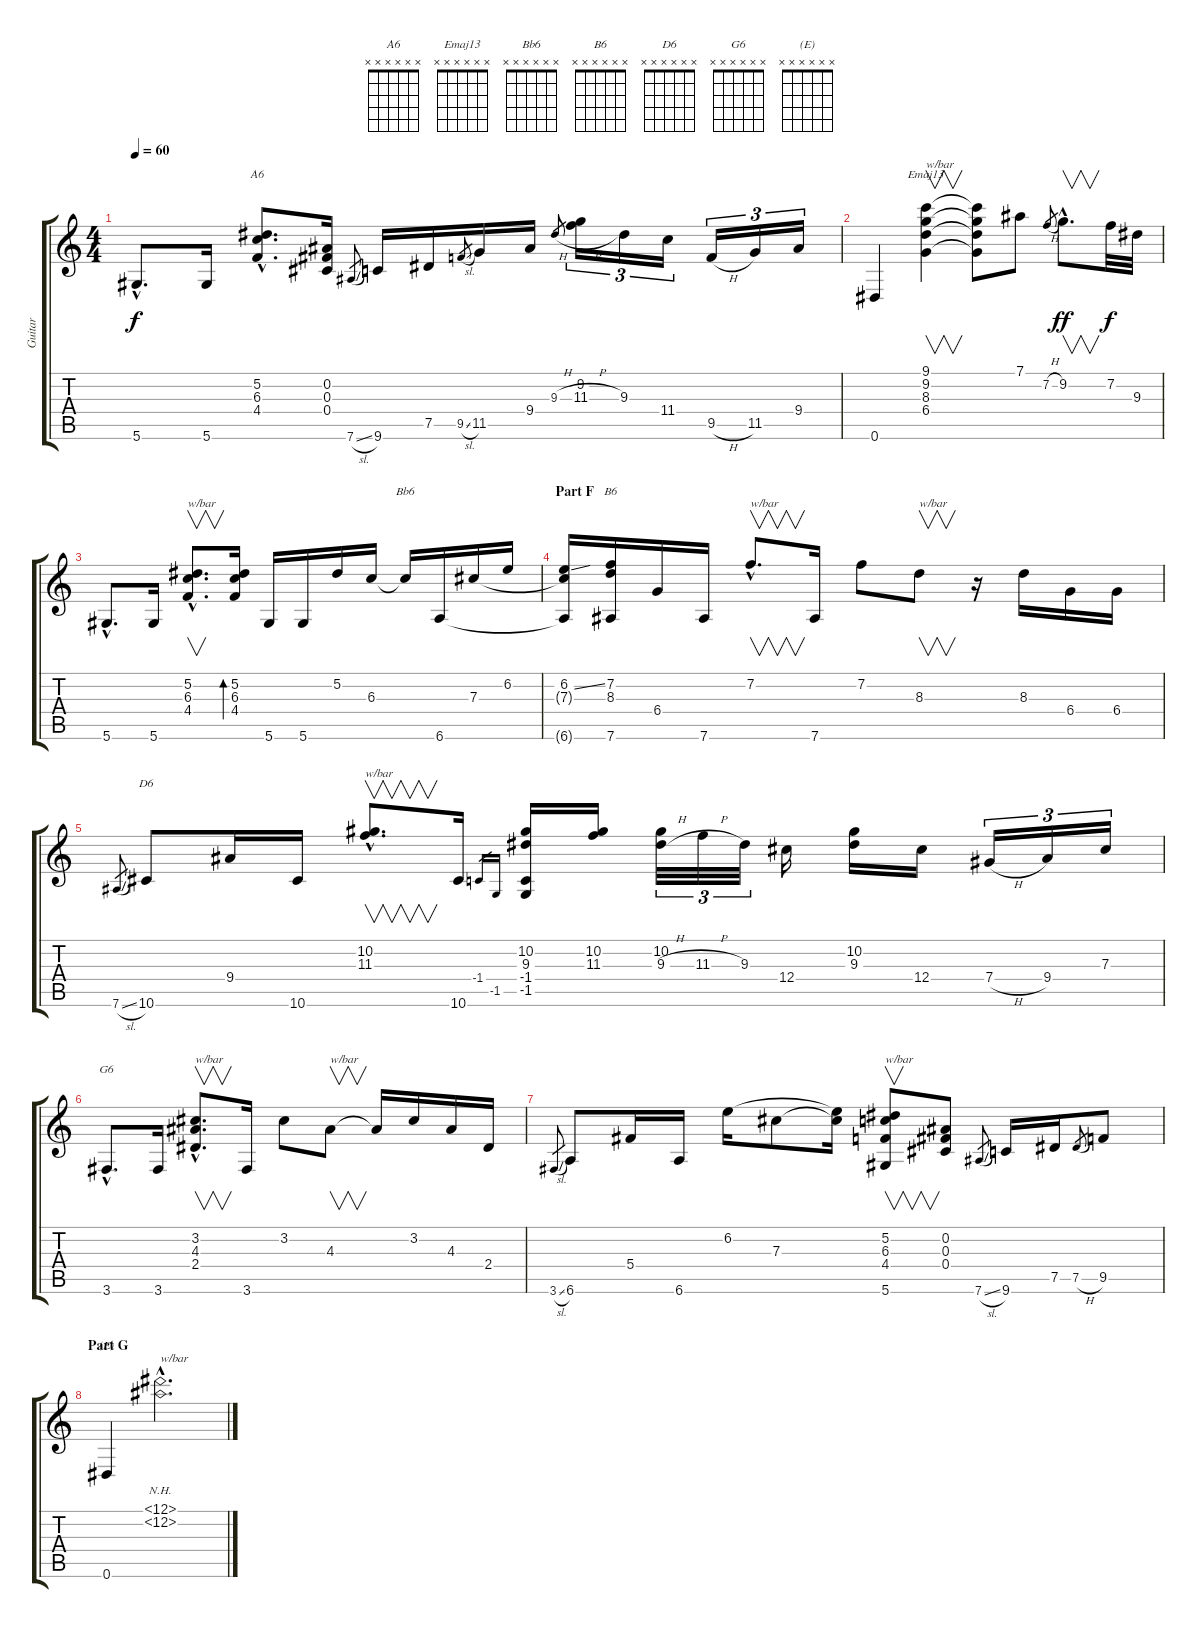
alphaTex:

\track ("Guitar" "Guitar") {instrument electricguitarjazz}
\staff {score tabs}
\tuning (Eb4 Bb3 Gb3 Db3 Ab2 Eb2) {hide}
\chord ("A6" x x x x x x) {firstfret 0}
\chord ("Emaj13" x x x x x x) {firstfret 0}
\chord ("Bb6" x x x x x x) {firstfret 0}
\chord ("B6" x x x x x x) {firstfret 0}
\chord ("D6" x x x x x x) {firstfret 0}
\chord ("G6" x x x x x x) {firstfret 0}
\chord ("(E)" x x x x x x) {firstfret 0}
\ts (4 4)
\tempo 60
\clef g2
\ks c
5.6{hac}.8{d dy f} 5.6.16 (5.2{hac} 6.3{hac} 4.4{hac}).8{d ch "A6"} (0.2 0.3 0.4).16 7.6{sl}.8{gr} 9.6.16 7.5.16 9.5{sl}.8{gr} 11.5.16 9.4.16 9.3{h}.8{gr} (9.2 11.3{h}).16{tu (3 2)} 9.3.16{tu (3 2)} 11.4.16{tu (3 2)} 9.5{h}.16{tu (3 2)} 11.5.16{tu (3 2)} 9.4.16{tu (3 2)} |
0.6.4 (9.1 9.2 8.3 6.4).4{v ch "Emaj13" txt "w/bar"} (9.1{t} 9.2{t} 8.3{t} 6.4{t}).8 7.1.8 7.2{h}.8{gr} 9.2{hac}.8{v d dy ff} 7.2.32{dy f} 9.3.32 |
5.6{hac}.8{d} 5.6.16 (5.2{hac} 6.3{hac} 4.4{hac}).8{v d txt "w/bar"} (5.2 6.3 4.4).16{bd 60} 5.6.16 5.6.16 5.2.16 6.3.16 6.3{t}.16{ch "Bb6"} 6.6.16 7.3.16 6.2.16 |
\section ("" "Part F")
(6.2{ss} 7.3{t} 6.6{t}).16 (7.2 8.3 7.6).16{ch "B6"} 6.4.16 7.6.16 7.2{hac}.8{v d txt "w/bar"} 7.6.16 7.2.8 8.3.8{v txt "w/bar"} r.16 8.3.16 6.4.16 6.4.16 |
7.6{sl}.8{gr} 10.6.8{ch "D6"} 9.4.16 10.6.16 (10.2{hac} 11.3{hac}).8{v d txt "w/bar"} 10.6.16 -1.4.16{gr} -1.5.16{gr} (10.2 9.3 -1.4 -1.5).16 (10.2 11.3).16 (10.2 9.3{h}).32{tu (3 2)} 11.3{h}.32{tu (3 2)} 9.3.32{tu (3 2)} 12.4.16 (10.2 9.3).16 12.4.16 7.4{h}.16{tu (3 2)} 9.4.16{tu (3 2)} 7.3.16{tu (3 2)} |
3.6{hac}.8{d ch "G6"} 3.6.16 (3.2{hac} 4.3{hac} 2.4{hac}).8{v d txt "w/bar"} 3.6.16 3.2.8 4.3.8{v txt "w/bar"} 4.3{t}.16 3.2.16 4.3.16 2.4.16 |
3.6{sl}.8{gr} 6.6.8 5.4.16 6.6.16 6.2.16 7.3.8 (6.2{t} 7.3{t}).16 (5.2 6.3 4.4 5.6).8{v txt "w/bar"} (0.2 0.3 0.4).8 7.6{sl}.8{gr} 9.6.16 7.5.16 7.5{h}.8{gr} 9.5.8 |
\section ("" "Part G")
0.6.4{ch "(E)"} (12.1{nh hac} 12.2{nh hac}).2{d txt "w/bar"}
